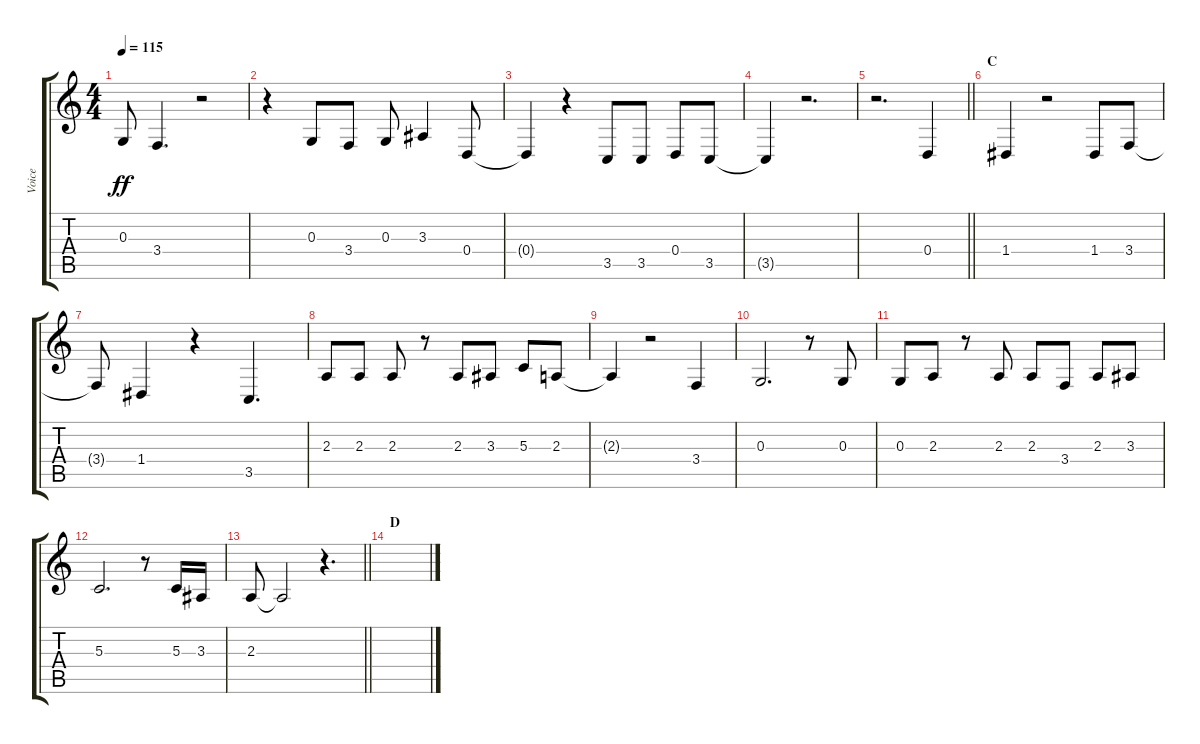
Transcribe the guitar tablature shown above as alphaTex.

\track ("Voice" "Voice") {instrument lead6voice}
\staff {score tabs}
\tuning (E4 B3 G3 D3 A2 E2) {hide}
\ts (4 4)
\tempo 115
\clef g2
\ks c
0.3{t}.8{dy ff} 3.4.4{d} r.2 |
r.4 0.3.8 3.4.8 0.3.8 3.3.4 0.4.8 |
0.4{t}.4 r.4 3.5.8 3.5.8 0.4.8 3.5.8 |
3.5{t}.4 r.2{d} |
\barLineRight lightlight
r.2{d} 0.4.4 |
\section ("" "C")
1.4.4 r.2 1.4.8 3.4.8 |
3.4{t}.8 1.4.4 r.4 3.5.4{d} |
2.3.8 2.3.8 2.3.8 r.8 2.3.8 3.3.8 5.3.8 2.3.8 |
2.3{t}.4 r.2 3.4.4 |
0.3.2{d} r.8 0.3.8 |
0.3.8 2.3.8 r.8 2.3.8 2.3.8 3.4.8 2.3.8 3.3.8 |
5.3.2{d} r.8 5.3.16 3.3.16 |
\barLineRight lightlight
2.3.8 2.3{t}.2 r.4{d} |
\section ("" "D")
